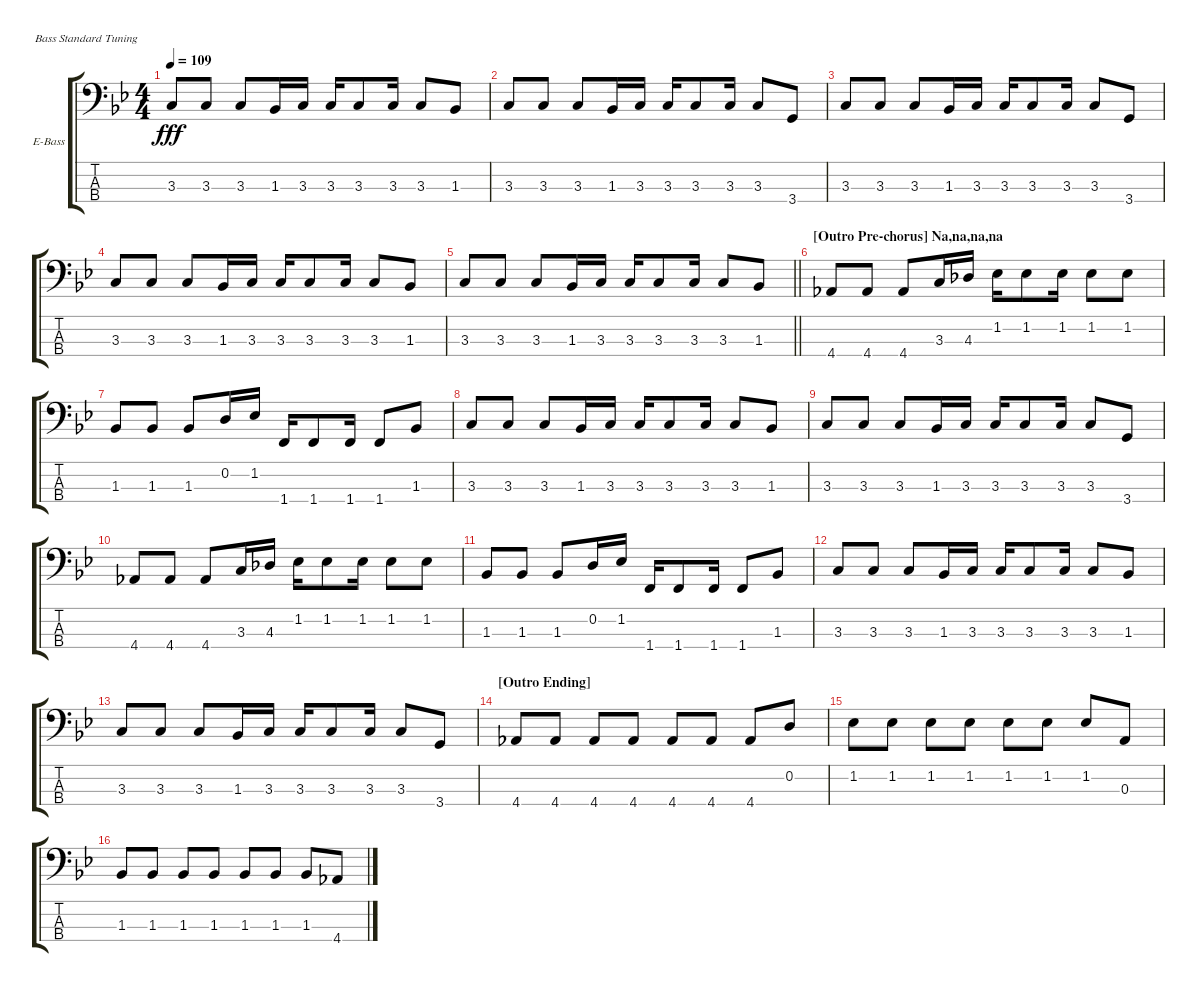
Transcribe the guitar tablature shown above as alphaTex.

\bracketExtendMode groupsimilarinstruments
\firstSystemTrackNameOrientation horizontal
\otherSystemsTrackNameOrientation horizontal
\track ("Bass" "E-Bass") {instrument electricbasspick}
\staff {score tabs}
\tuning (G2 D2 A1 E1)
\ts (4 4)
\tempo 109
\clef f4
\ks gminor
3.3.8{dy fff} 3.3.8 3.3.8 1.3.16 3.3.16 3.3.16 3.3.8 3.3.16 3.3.8 1.3.8 |
3.3.8 3.3.8 3.3.8 1.3.16 3.3.16 3.3.16 3.3.8 3.3.16 3.3.8 3.4.8 |
3.3.8 3.3.8 3.3.8 1.3.16 3.3.16 3.3.16 3.3.8 3.3.16 3.3.8 3.4.8 |
3.3.8 3.3.8 3.3.8 1.3.16 3.3.16 3.3.16 3.3.8 3.3.16 3.3.8 1.3.8 |
\barLineRight lightlight
3.3.8 3.3.8 3.3.8 1.3.16 3.3.16 3.3.16 3.3.8 3.3.16 3.3.8 1.3.8 |
\section ("" "[Outro Pre-chorus] Na,na,na,na")
4.4.8 4.4.8 4.4.8 3.3.16 4.3.16 1.2.16 1.2.8 1.2.16 1.2.8 1.2.8 |
1.3.8 1.3.8 1.3.8 0.2.16 1.2.16 1.4.16 1.4.8 1.4.16 1.4.8 1.3.8 |
3.3.8 3.3.8 3.3.8 1.3.16 3.3.16 3.3.16 3.3.8 3.3.16 3.3.8 1.3.8 |
3.3.8 3.3.8 3.3.8 1.3.16 3.3.16 3.3.16 3.3.8 3.3.16 3.3.8 3.4.8 |
4.4.8 4.4.8 4.4.8 3.3.16 4.3.16 1.2.16 1.2.8 1.2.16 1.2.8 1.2.8 |
1.3.8 1.3.8 1.3.8 0.2.16 1.2.16 1.4.16 1.4.8 1.4.16 1.4.8 1.3.8 |
3.3.8 3.3.8 3.3.8 1.3.16 3.3.16 3.3.16 3.3.8 3.3.16 3.3.8 1.3.8 |
3.3.8 3.3.8 3.3.8 1.3.16 3.3.16 3.3.16 3.3.8 3.3.16 3.3.8 3.4.8 |
\section ("" "[Outro Ending]   ")
4.4.8 4.4.8 4.4.8 4.4.8 4.4.8 4.4.8 4.4.8 0.2.8 |
1.2.8 1.2.8 1.2.8 1.2.8 1.2.8 1.2.8 1.2.8 0.3.8 |
1.3.8 1.3.8 1.3.8 1.3.8 1.3.8 1.3.8 1.3.8 4.4.8
